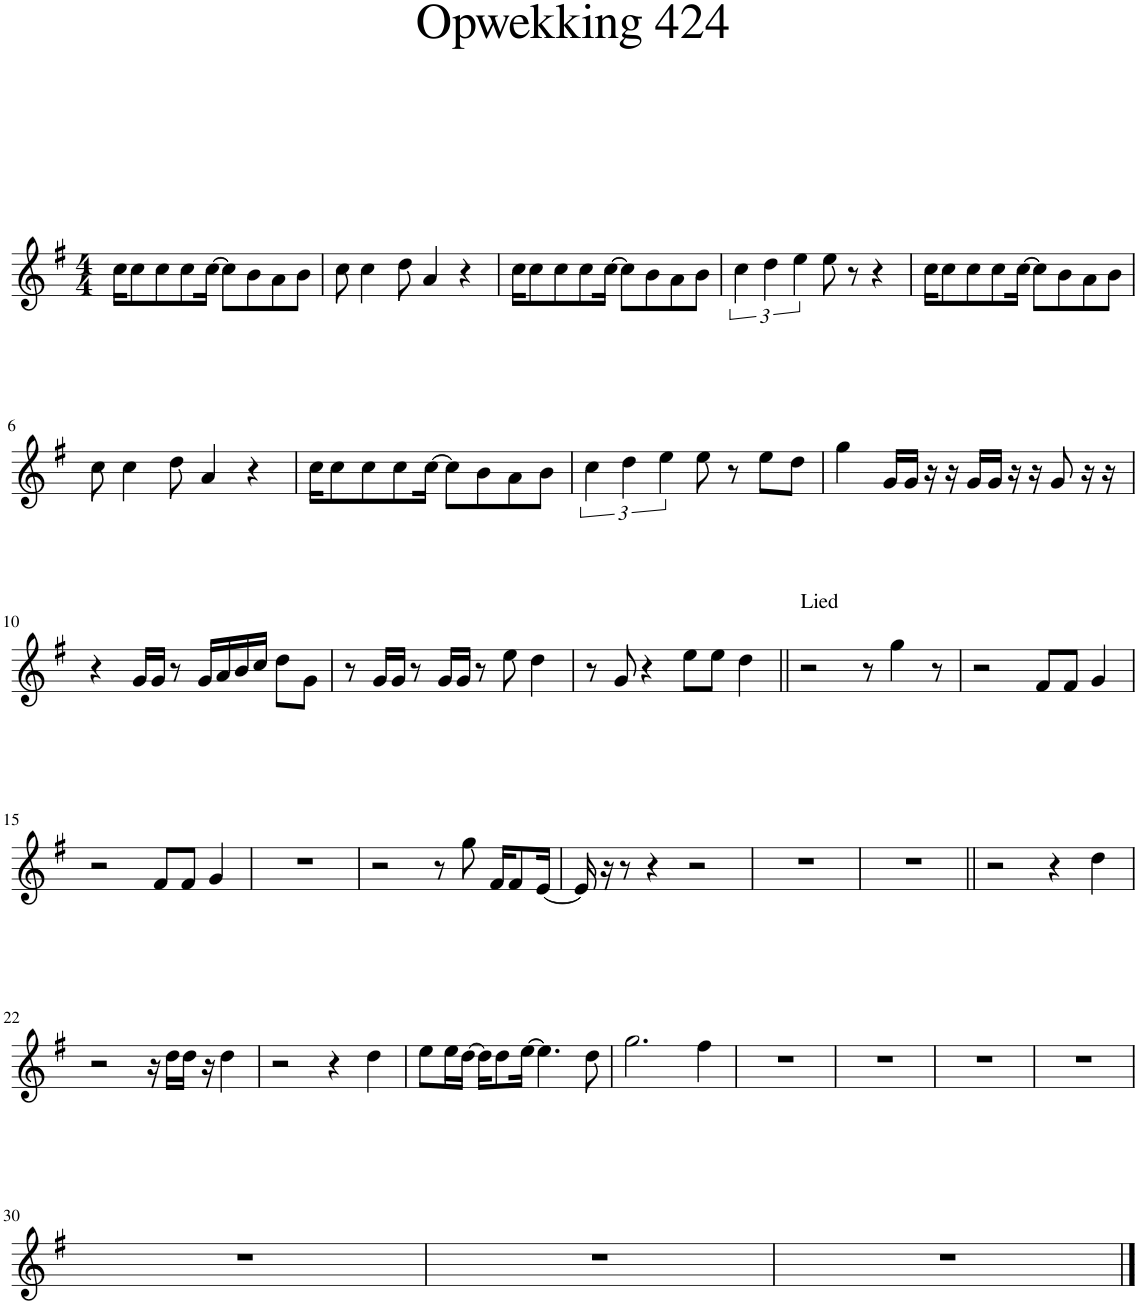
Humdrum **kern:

**kern
*part1
*staff1
*I"Bb Trompet
*I'Bb Tpt.
*clefG2
*Trd1c2
*k[f#]
*M4/4
=1
16cc\KL
8cc\
8cc\
8cc\
[16cc\Jk
8cc\L]
8b\
8a\
8b\J
=2
8cc\
4cc\
8dd\
4a/
4r
=3
16cc\KL
8cc\
8cc\
8cc\
[16cc\Jk
8cc\L]
8b\
8a\
8b\J
=4
6cc\
6dd\
6ee\
8ee\
8r
4r
=5
16cc\KL
8cc\
8cc\
8cc\
[16cc\Jk
8cc\L]
8b\
8a\
8b\J
!!LO:LB:g=z
=6
8cc\
4cc\
8dd\
4a/
4r
=7
16cc\KL
8cc\
8cc\
8cc\
[16cc\Jk
8cc\L]
8b\
8a\
8b\J
=8
6cc\
6dd\
6ee\
8ee\
8r
8ee\L
8dd\J
=9
4gg\
16g/LL
16g/JJ
16r
16r
16g/LL
16g/JJ
16r
16r
8g/
16r
16r
!!LO:LB:g=z
=10
4r
16g/LL
16g/JJ
8r
16g/LL
16a/
16b/
16cc/JJ
8dd\L
8g\J
=11
8r
16g/LL
16g/JJ
8r
16g/LL
16g/JJ
8r
8ee\
4dd\
=12
8r
8g/
4r
8ee\L
8ee\J
4dd\
=13||
!LO:TX:a:t=Lied
2r
8r
4gg\
8r
=14
2r
8f#/L
8f#/J
4g/
!!LO:LB:g=z
=15
2r
8f#/L
8f#/J
4g/
=16
1r
=17
2r
8r
8gg\
16f#/KL
8f#/
[16e/Jk
=18
16e/]
16r
8r
4r
2r
=19
1r
=20
1r
=21||
2r
4r
4dd\
!!LO:LB:g=z
=22
2r
16r
16dd\LL
16dd\JJ
16r
4dd\
=23
2r
4r
4dd\
=24
8ee\L
16ee\L
[16dd\JJ
16dd\KL]
8dd\
[16ee\Jk
4.ee\]
8dd\
=25
2.gg\
4ff#\
=26
1r
=27
1r
=28
1r
=29
1r
!!LO:LB:g=z
=30
1r
=31
1r
=32
1r
==
*-
